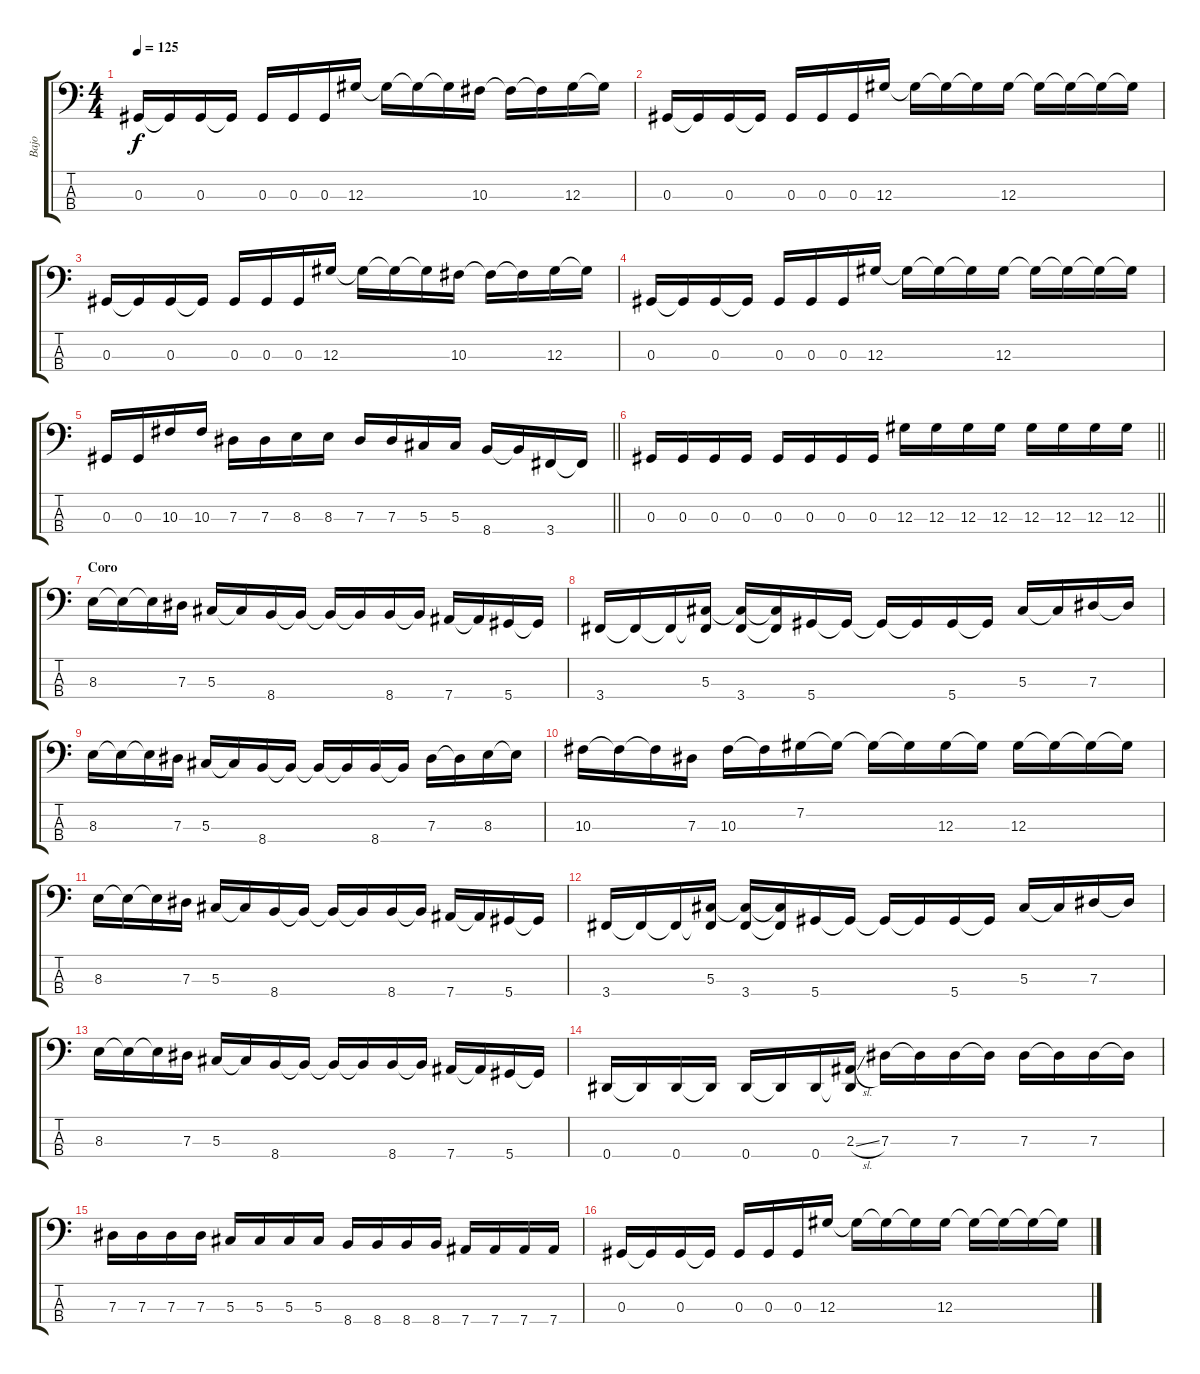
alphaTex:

\track ("Bajo" "Bajo") {instrument electricbasspick}
\staff {score tabs}
\tuning (Gb2 Db2 Ab1 Eb1) {hide}
\ts (4 4)
\tempo 125
\clef f4
\ks c
0.3.16{dy f} 0.3{t}.16 0.3.16 0.3{t}.16 0.3.16 0.3.16 0.3.16 12.3.16 12.3{t}.16 12.3{t}.16 12.3{t}.16 10.3.16 10.3{t}.16 10.3{t}.16 12.3.16 12.3{t}.16 |
0.3.16 0.3{t}.16 0.3.16 0.3{t}.16 0.3.16 0.3.16 0.3.16 12.3.16 12.3{t}.16 12.3{t}.16 12.3{t}.16 12.3.16 12.3{t}.16 12.3{t}.16 12.3{t}.16 12.3{t}.16 |
0.3.16 0.3{t}.16 0.3.16 0.3{t}.16 0.3.16 0.3.16 0.3.16 12.3.16 12.3{t}.16 12.3{t}.16 12.3{t}.16 10.3.16 10.3{t}.16 10.3{t}.16 12.3.16 12.3{t}.16 |
0.3.16 0.3{t}.16 0.3.16 0.3{t}.16 0.3.16 0.3.16 0.3.16 12.3.16 12.3{t}.16 12.3{t}.16 12.3{t}.16 12.3.16 12.3{t}.16 12.3{t}.16 12.3{t}.16 12.3{t}.16 |
\barLineRight lightlight
0.3.16 0.3.16 10.3.16 10.3.16 7.3.16 7.3.16 8.3.16 8.3.16 7.3.16 7.3.16 5.3.16 5.3.16 8.4.16 8.4{t}.16 3.4.16 3.4{t}.16 |
\barLineRight lightlight
0.3.16 0.3.16 0.3.16 0.3.16 0.3.16 0.3.16 0.3.16 0.3.16 12.3.16 12.3.16 12.3.16 12.3.16 12.3.16 12.3.16 12.3.16 12.3.16 |
\section ("" "Coro")
8.3.16 8.3{t}.16 8.3{t}.16 7.3.16 5.3.16 5.3{t}.16 8.4.16 8.4{t}.16 8.4{t}.16 8.4{t}.16 8.4.16 8.4{t}.16 7.4.16 7.4{t}.16 5.4.16 5.4{t}.16 |
3.4.16 3.4{t}.16 3.4{t}.16 (5.3 3.4{t}).16 (5.3{t} 3.4).16 (5.3{t} 3.4{t}).16 5.4.16 5.4{t}.16 5.4{t}.16 5.4{t}.16 5.4.16 5.4{t}.16 5.3.16 5.3{t}.16 7.3.16 7.3{t}.16 |
8.3.16 8.3{t}.16 8.3{t}.16 7.3.16 5.3.16 5.3{t}.16 8.4.16 8.4{t}.16 8.4{t}.16 8.4{t}.16 8.4.16 8.4{t}.16 7.3.16 7.3{t}.16 8.3.16 8.3{t}.16 |
10.3.16 10.3{t}.16 10.3{t}.16 7.3.16 10.3.16 10.3{t}.16 7.2.16 7.2{t}.16 7.2{t}.16 7.2{t}.16 12.3.16 12.3{t}.16 12.3.16 12.3{t}.16 12.3{t}.16 12.3{t}.16 |
8.3.16 8.3{t}.16 8.3{t}.16 7.3.16 5.3.16 5.3{t}.16 8.4.16 8.4{t}.16 8.4{t}.16 8.4{t}.16 8.4.16 8.4{t}.16 7.4.16 7.4{t}.16 5.4.16 5.4{t}.16 |
3.4.16 3.4{t}.16 3.4{t}.16 (5.3 3.4{t}).16 (5.3{t} 3.4).16 (5.3{t} 3.4{t}).16 5.4.16 5.4{t}.16 5.4{t}.16 5.4{t}.16 5.4.16 5.4{t}.16 5.3.16 5.3{t}.16 7.3.16 7.3{t}.16 |
8.3.16 8.3{t}.16 8.3{t}.16 7.3.16 5.3.16 5.3{t}.16 8.4.16 8.4{t}.16 8.4{t}.16 8.4{t}.16 8.4.16 8.4{t}.16 7.4.16 7.4{t}.16 5.4.16 5.4{t}.16 |
0.4.16 0.4{t}.16 0.4.16 0.4{t}.16 0.4.16 0.4{t}.16 0.4.16 (2.3{sl} 0.4{t}).16 7.3.16 7.3{t}.16 7.3.16 7.3{t}.16 7.3.16 7.3{t}.16 7.3.16 7.3{t}.16 |
7.3.16 7.3.16 7.3.16 7.3.16 5.3.16 5.3.16 5.3.16 5.3.16 8.4.16 8.4.16 8.4.16 8.4.16 7.4.16 7.4.16 7.4.16 7.4.16 |
0.3.16 0.3{t}.16 0.3.16 0.3{t}.16 0.3.16 0.3.16 0.3.16 12.3.16 12.3{t}.16 12.3{t}.16 12.3{t}.16 12.3.16 12.3{t}.16 12.3{t}.16 12.3{t}.16 12.3{t}.16
